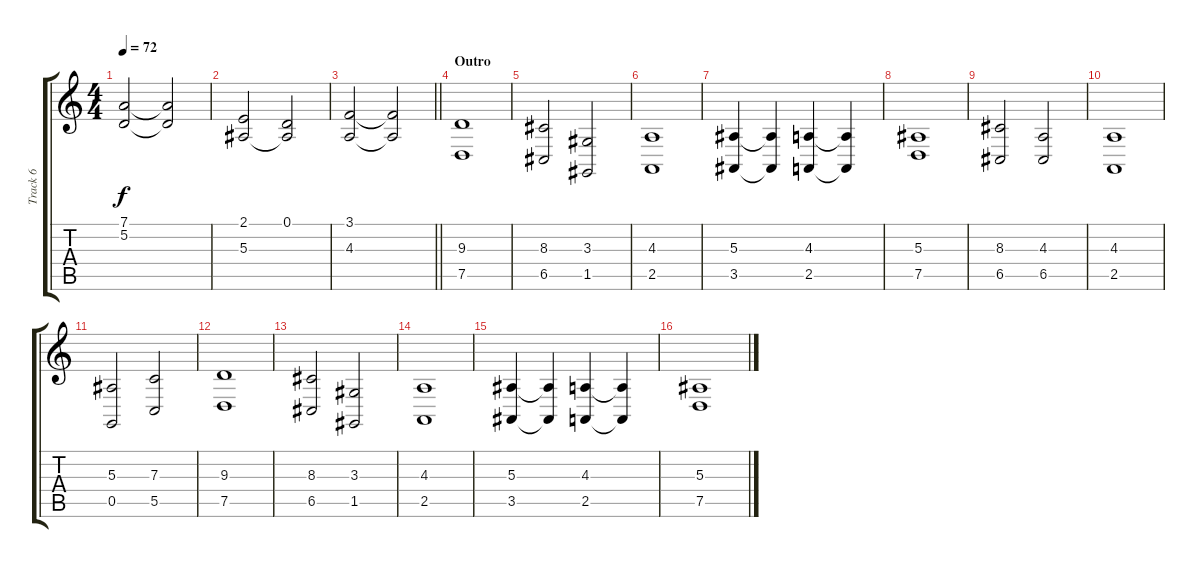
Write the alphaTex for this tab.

\track ("Track 6" "Track 6") {instrument stringensemble1}
\staff {score tabs}
\tuning (D4 A3 F3 C3 G2 C2) {hide}
\ts (4 4)
\tempo 72
\clef g2
\ks c
(7.1 5.2).2{dy f} (7.1{t} 5.2{t}).2 |
(2.1 5.3).2 (0.1 5.3{t}).2 |
\barLineRight lightlight
(3.1 4.3).2 (3.1{t} 4.3{t}).2 |
\section ("" "Outro")
(9.3 7.5).1 |
(8.3 6.5).2 (3.3 1.5).2 |
(4.3 2.5).1 |
(5.3 3.5).4 (5.3{t} 3.5{t}).4 (4.3 2.5).4 (4.3{t} 2.5{t}).4 |
(5.3 7.5).1 |
(8.3 6.5).2 (4.3 6.5).2 |
(4.3 2.5).1 |
(5.3 0.5).2 (7.3 5.5).2 |
(9.3 7.5).1 |
(8.3 6.5).2 (3.3 1.5).2 |
(4.3 2.5).1 |
(5.3 3.5).4 (5.3{t} 3.5{t}).4 (4.3 2.5).4 (4.3{t} 2.5{t}).4 |
(5.3 7.5).1
